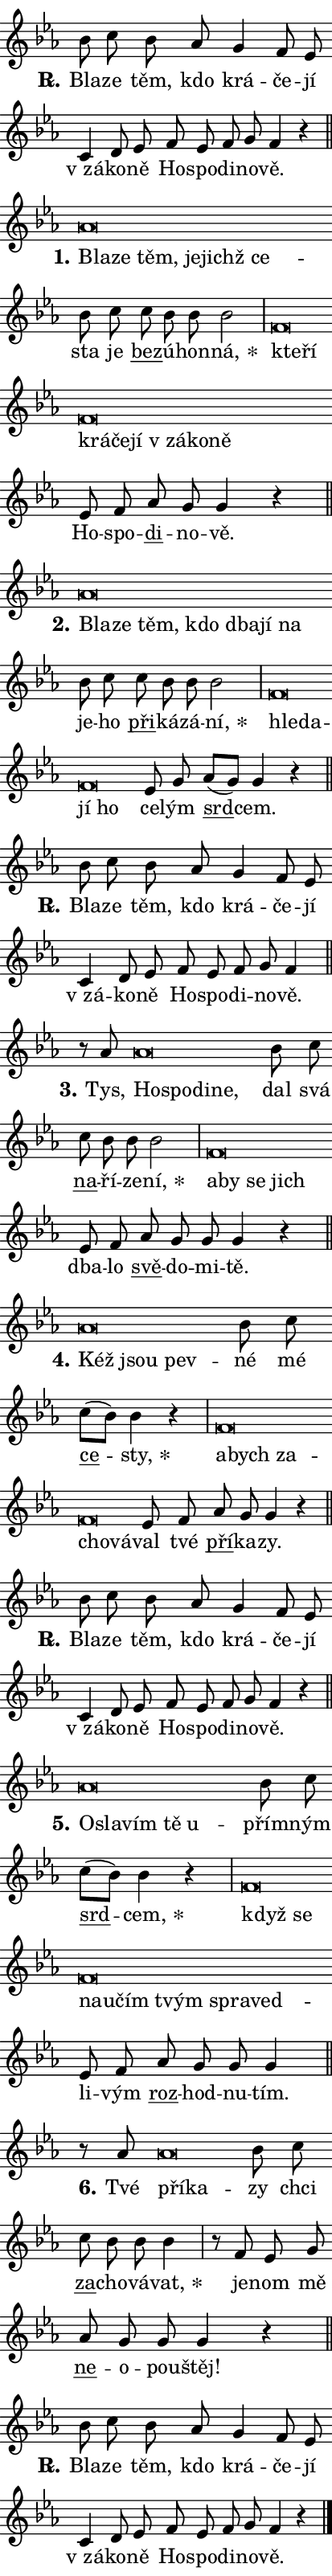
\version "2.22.1"
\header { tagline = "" }
\paper {
  indent = 0\cm
  top-margin = 0\cm
  right-margin = 0\cm
  bottom-margin = 0\cm
  left-margin = 0\cm
  paper-width = 7\cm
  page-breaking = #ly:one-page-breaking
  system-system-spacing.basic-distance = #11
  score-system-spacing.basic-distance = #11
  ragged-last = ##f
}


%% Author: Thomas Morley
%% https://lists.gnu.org/archive/html/lilypond-user/2020-05/msg00002.html
#(define (line-position grob)
"Returns position of @var[grob} in current system:
   @code{'start}, if at first time-step
   @code{'end}, if at last time-step
   @code{'middle} otherwise
"
  (let* ((col (ly:item-get-column grob))
         (ln (ly:grob-object col 'left-neighbor))
         (rn (ly:grob-object col 'right-neighbor))
         (col-to-check-left (if (ly:grob? ln) ln col))
         (col-to-check-right (if (ly:grob? rn) rn col))
         (break-dir-left
           (and
             (ly:grob-property col-to-check-left 'non-musical #f)
             (ly:item-break-dir col-to-check-left)))
         (break-dir-right
           (and
             (ly:grob-property col-to-check-right 'non-musical #f)
             (ly:item-break-dir col-to-check-right))))
        (cond ((eqv? 1 break-dir-left) 'start)
              ((eqv? -1 break-dir-right) 'end)
              (else 'middle))))

#(define (tranparent-at-line-position vctor)
  (lambda (grob)
  "Relying on @code{line-position} select the relevant enry from @var{vctor}.
Used to determine transparency,"
    (case (line-position grob)
      ((end) (not (vector-ref vctor 0)))
      ((middle) (not (vector-ref vctor 1)))
      ((start) (not (vector-ref vctor 2))))))

noteHeadBreakVisibility =
#(define-music-function (break-visibility)(vector?)
"Makes @code{NoteHead}s transparent relying on @var{break-visibility}"
#{
  \override NoteHead.transparent =
    #(tranparent-at-line-position break-visibility)
#})

#(define delete-ledgers-for-transparent-note-heads
  (lambda (grob)
    "Reads whether a @code{NoteHead} is transparent.
If so this @code{NoteHead} is removed from @code{'note-heads} from
@var{grob}, which is supposed to be @code{LedgerLineSpanner}.
As a result ledgers are not printed for this @code{NoteHead}"
    (let* ((nhds-array (ly:grob-object grob 'note-heads))
           (nhds-list
             (if (ly:grob-array? nhds-array)
                 (ly:grob-array->list nhds-array)
                 '()))
           ;; Relies on the transparent-property being done before
           ;; Staff.LedgerLineSpanner.after-line-breaking is executed.
           ;; This is fragile ...
           (to-keep
             (remove
               (lambda (nhd)
                 (ly:grob-property nhd 'transparent #f))
               nhds-list)))
      ;; TODO find a better method to iterate over grob-arrays, similiar
      ;; to filter/remove etc for lists
      ;; For now rebuilt from scratch
      (set! (ly:grob-object grob 'note-heads)  '())
      (for-each
        (lambda (nhd)
          (ly:pointer-group-interface::add-grob grob 'note-heads nhd))
        to-keep))))

hideNotes = {
  \noteHeadBreakVisibility #begin-of-line-visible
}
unHideNotes = {
  \noteHeadBreakVisibility #all-visible
}

% work-around for resetting accidentals
% https://lilypond.org/doc/v2.23/Documentation/notation/displaying-rhythms#unmetered-music
cadenzaMeasure = {
  \cadenzaOff
  \partial 1024 s1024
  \cadenzaOn
}

#(define-markup-command (accent layout props text) (markup?)
  "Underline accented syllable"
  (interpret-markup layout props
    #{\markup \override #'(offset . 4.3) \underline { #text }#}))

responsum = \markup \concat {
  "R" \hspace #-1.05 \path #0.1 #'((moveto 0 0.07) (lineto 0.9 0.8)) \hspace #0.05 "."
}

\layout {
    \context {
        \Staff
        \remove "Time_signature_engraver"
        \override LedgerLineSpanner.after-line-breaking = #delete-ledgers-for-transparent-note-heads
    }
    \context {
        \Voice {
            \override NoteHead.output-attributes = #'((class . "notehead"))
            \override Hairpin.height = #0.55
        }
    }
    \context {
        \Lyrics {
            \override StanzaNumber.output-attributes = #'((class . "stanzanumber"))
            \override LyricSpace.minimum-distance = #0.9
            \override LyricText.font-name = #"TeX Gyre Schola"
            \override LyricText.font-size = 1
            \override StanzaNumber.font-name = #"TeX Gyre Schola Bold"
            \override StanzaNumber.font-size = 1
        }
    }
}

% magnetic-lyrics.ily
%
%   written by
%     Jean Abou Samra <jean@abou-samra.fr>
%     Werner Lemberg <wl@gnu.org>
%
%   adapted by
%     Jiri Hon <jiri.hon@gmail.com>
%
% Version 2022-Apr-15

% https://www.mail-archive.com/lilypond-user@gnu.org/msg149350.html

#(define (Left_hyphen_pointer_engraver context)
   "Collect syllable-hyphen-syllable occurrences in lyrics and store
them in properties.  This engraver only looks to the left.  For
example, if the lyrics input is @code{foo -- bar}, it does the
following.

@itemize @bullet
@item
Set the @code{text} property of the @code{LyricHyphen} grob between
@q{foo} and @q{bar} to @code{foo}.

@item
Set the @code{left-hyphen} property of the @code{LyricText} grob with
text @q{foo} to the @code{LyricHyphen} grob between @q{foo} and
@q{bar}.
@end itemize

Use this auxiliary engraver in combination with the
@code{lyric-@/text::@/apply-@/magnetic-@/offset!} hook."
   (let ((hyphen #f)
         (text #f))
     (make-engraver
      (acknowledgers
       ((lyric-syllable-interface engraver grob source-engraver)
        (set! text grob)))
      (end-acknowledgers
       ((lyric-hyphen-interface engraver grob source-engraver)
        ;(when (not (grob::has-interface grob 'lyric-space-interface))
          (set! hyphen grob)));)
      ((stop-translation-timestep engraver)
       (when (and text hyphen)
         (ly:grob-set-object! text 'left-hyphen hyphen))
       (set! text #f)
       (set! hyphen #f)))))

#(define (lyric-text::apply-magnetic-offset! grob)
   "If the space between two syllables is less than the value in
property @code{LyricText@/.details@/.squash-threshold}, move the right
syllable to the left so that it gets concatenated with the left
syllable.

Use this function as a hook for
@code{LyricText@/.after-@/line-@/breaking} if the
@code{Left_@/hyphen_@/pointer_@/engraver} is active."
   (let ((hyphen (ly:grob-object grob 'left-hyphen #f)))
     (when hyphen
       (let ((left-text (ly:spanner-bound hyphen LEFT)))
         (when (grob::has-interface left-text 'lyric-syllable-interface)
           (let* ((common (ly:grob-common-refpoint grob left-text X))
                  (this-x-ext (ly:grob-extent grob common X))
                  (left-x-ext
                   (begin
                     ;; Trigger magnetism for left-text.
                     (ly:grob-property left-text 'after-line-breaking)
                     (ly:grob-extent left-text common X)))
                  ;; `delta` is the gap width between two syllables.
                  (delta (- (interval-start this-x-ext)
                            (interval-end left-x-ext)))
                  (details (ly:grob-property grob 'details))
                  (threshold (assoc-get 'squash-threshold details 0.2)))
             (when (< delta threshold)
               (let* (;; We have to manipulate the input text so that
                      ;; ligatures crossing syllable boundaries are not
                      ;; disabled.  For languages based on the Latin
                      ;; script this is essentially a beautification.
                      ;; However, for non-Western scripts it can be a
                      ;; necessity.
                      (lt (ly:grob-property left-text 'text))
                      (rt (ly:grob-property grob 'text))
                      (is-space (grob::has-interface hyphen 'lyric-space-interface))
                      (space (if is-space " " ""))
                      (space-markup (grob-interpret-markup grob " "))
                      (space-size (interval-length (ly:stencil-extent space-markup X)))
                      (extra-delta (if is-space space-size 0))
                      ;; Append new syllable.
                      (ltrt-space (if (and (string? lt) (string? rt))
                                (string-append lt space rt)
                                (make-concat-markup (list lt space rt))))
                      ;; Right-align `ltrt` to the right side.
                      (ltrt-space-markup (grob-interpret-markup
                               grob
                               (make-translate-markup
                                (cons (interval-length this-x-ext) 0)
                                (make-right-align-markup ltrt-space)))))
                 (begin
                   ;; Don't print `left-text`.
                   (ly:grob-set-property! left-text 'stencil #f)
                   ;; Set text and stencil (which holds all collected
                   ;; syllables so far) and shift it to the left.
                   (ly:grob-set-property! grob 'text ltrt-space)
                   (ly:grob-set-property! grob 'stencil ltrt-space-markup)
                   (ly:grob-translate-axis! grob (- (- delta extra-delta)) X))))))))))


#(define (lyric-hyphen::displace-bounds-first grob)
   ;; Make very sure this callback isn't triggered too early.
   (let ((left (ly:spanner-bound grob LEFT))
         (right (ly:spanner-bound grob RIGHT)))
     (ly:grob-property left 'after-line-breaking)
     (ly:grob-property right 'after-line-breaking)
     (ly:lyric-hyphen::print grob)))

squashThreshold = #0.4

\layout {
  \context {
    \Lyrics
    \consists #Left_hyphen_pointer_engraver
    \override LyricText.after-line-breaking =
      #lyric-text::apply-magnetic-offset!
    \override LyricHyphen.stencil = #lyric-hyphen::displace-bounds-first
    \override LyricText.details.squash-threshold = \squashThreshold
    \override LyricHyphen.minimum-distance = 0
    \override LyricHyphen.minimum-length = \squashThreshold
  }
}

squash = \override LyricText.details.squash-threshold = 9999
unSquash = \override LyricText.details.squash-threshold = \squashThreshold

left = \override LyricText.self-alignment-X = #LEFT
unLeft = \revert LyricText.self-alignment-X

starOffset = #(lambda (grob) 
                (let ((x_offset (ly:self-alignment-interface::aligned-on-x-parent grob)))
                  (if (= x_offset 0) 0 (+ x_offset 1.2))))

star = #(define-music-function (syllable)(string?)
"Append star separator at the end of a syllable"
#{
  \once \override LyricText.X-offset = #starOffset
  \lyricmode { \markup {
    #syllable
    \override #'((font-name . "TeX Gyre Schola Bold")) \hspace #0.2 \lower #0.65 \larger "*"
  } }
#})

starAccent = #(define-music-function (syllable)(string?)
"Append star separator at the end of a syllable and make accent"
#{
  \once \override LyricText.X-offset = #starOffset
  \lyricmode { \markup {
    \accent #syllable
    \override #'((font-name . "TeX Gyre Schola Bold")) \hspace #0.2 \lower #0.65 \larger "*"
  } }
#})

breath = #(define-music-function (syllable)(string?)
"Append breathing indicator at the end of a syllable"
#{
  \lyricmode { \markup { #syllable "+" } }
#})

optionalBreath = #(define-music-function (syllable)(string?)
"Append optional breathing indicator at the end of a syllable"
#{
  \lyricmode { \markup { #syllable "(+)" } }
#})


\score {
    <<
        \new Voice = "melody" { \cadenzaOn \key es \major \relative { bes'8 c bes as g4 f8 es \bar "" c4 d8 es \bar "" f es f g f4 r \cadenzaMeasure \bar "||" \break }
\relative { as'\breve*1/16 \hideNotes \breve*1/16 \bar "" \breve*1/16 \bar "" \breve*1/16 \bar "" \breve*1/16 \breve*1/16 \bar "" \unHideNotes bes8 c \bar "" c bes bes bes2 \cadenzaMeasure \bar "|" f\breve*1/16 \hideNotes \breve*1/16 \bar "" \breve*1/16 \bar "" \breve*1/16 \bar "" \breve*1/16 \bar "" \breve*1/16 \bar "" \breve*1/16 \breve*1/16 \bar "" \unHideNotes es8 f \bar "" as g g4 r \cadenzaMeasure \bar "||" \break }
\relative { as'\breve*1/16 \hideNotes \breve*1/16 \bar "" \breve*1/16 \bar "" \breve*1/16 \bar "" \breve*1/16 \bar "" \breve*1/16 \breve*1/16 \bar "" \unHideNotes bes8 c \bar "" c bes bes bes2 \cadenzaMeasure \bar "|" f\breve*1/16 \hideNotes \breve*1/16 \bar "" \breve*1/16 \breve*1/16 \bar "" \unHideNotes es8 g \bar "" as[( g)] g4 r \cadenzaMeasure \bar "||" \break }
\relative { bes'8 c bes as g4 f8 es \bar "" c4 d8 es \bar "" f es f g f4 \cadenzaMeasure \bar "||" \break }
\relative { r8 as' as\breve*1/16 \hideNotes \breve*1/16 \bar "" \breve*1/16 \breve*1/16 \bar "" \unHideNotes bes8 c \bar "" c bes bes bes2 \cadenzaMeasure \bar "|" f\breve*1/16 \hideNotes \breve*1/16 \bar "" \breve*1/16 \breve*1/16 \bar "" \unHideNotes es8 f \bar "" as g g g4 r \cadenzaMeasure \bar "||" \break }
\relative { as'\breve*1/16 \hideNotes \breve*1/16 \breve*1/16 \bar "" \unHideNotes bes8 c \bar "" c[( bes)] bes4 r \cadenzaMeasure \bar "|" f\breve*1/16 \hideNotes \breve*1/16 \bar "" \breve*1/16 \bar "" \breve*1/16 \breve*1/16 \bar "" \unHideNotes es8 f \bar "" as g g4 r \cadenzaMeasure \bar "||" \break }
\relative { bes'8 c bes as g4 f8 es \bar "" c4 d8 es \bar "" f es f g f4 r \cadenzaMeasure \bar "||" \break }
\relative { as'\breve*1/16 \hideNotes \breve*1/16 \bar "" \breve*1/16 \bar "" \breve*1/16 \breve*1/16 \bar "" \unHideNotes bes8 c \bar "" c[( bes)] bes4 r \cadenzaMeasure \bar "|" f\breve*1/16 \hideNotes \breve*1/16 \bar "" \breve*1/16 \bar "" \breve*1/16 \bar "" \breve*1/16 \bar "" \breve*1/16 \bar "" \breve*1/16 \breve*1/16 \bar "" \unHideNotes es8 f \bar "" as g g g4 \cadenzaMeasure \bar "||" \break }
\relative { r8 as' as\breve*1/16 \hideNotes \breve*1/16 \bar "" \unHideNotes bes8 c \bar "" c bes bes bes4 \cadenzaMeasure \bar "|" r8 f es8 g \bar "" as g g g4 r \cadenzaMeasure \bar "||" \break }
\relative { bes'8 c bes as g4 f8 es \bar "" c4 d8 es \bar "" f es f g f4 r \cadenzaMeasure \bar "||" \break } \bar "|." }
        \new Lyrics \lyricsto "melody" { \lyricmode { \set stanza = \responsum
Bla -- ze těm, kdo krá -- če -- jí "v zá" -- ko -- ně Ho -- spo -- di -- no -- vě.
\set stanza = "1."
\left Bla -- \squash ze těm, je -- jichž ce -- \unLeft \unSquash sta je \markup \accent bez -- ú -- hon -- \star ná, \left kte -- \squash ří krá -- če -- jí "v zá" -- ko -- ně \unLeft \unSquash Ho -- spo -- \markup \accent di -- no -- vě.
\set stanza = "2."
\left Bla -- \squash ze těm, kdo dba -- jí na \unLeft \unSquash je -- ho \markup \accent při -- ká -- zá -- \star ní, \left hle -- \squash da -- jí ho \unLeft \unSquash ce -- lým \markup \accent srd -- cem.
\set stanza = \responsum
Bla -- ze těm, kdo krá -- če -- jí "v zá" -- ko -- ně Ho -- spo -- di -- no -- vě.
\set stanza = "3."
Tys, \left Ho -- \squash spo -- di -- ne, \unLeft \unSquash dal svá \markup \accent na -- ří -- ze -- \star ní, \left a -- \squash by se jich \unLeft \unSquash dba -- lo \markup \accent svě -- do -- mi -- tě.
\set stanza = "4."
\left Kéž \squash jsou pev -- \unLeft \unSquash né mé \markup \accent ce -- \star sty, \left a -- \squash bych za -- cho -- vá -- \unLeft \unSquash val tvé \markup \accent pří -- ka -- zy.
\set stanza = \responsum
Bla -- ze těm, kdo krá -- če -- jí "v zá" -- ko -- ně Ho -- spo -- di -- no -- vě.
\set stanza = "5."
\left O -- \squash sla -- vím tě u -- \unLeft \unSquash přím -- ným \markup \accent srd -- \star cem, \left když \squash se na -- u -- čím tvým spra -- ved -- \unLeft \unSquash li -- vým \markup \accent roz -- hod -- nu -- tím.
\set stanza = "6."
Tvé \left pří -- \squash ka -- \unLeft \unSquash zy chci \markup \accent za -- cho -- vá -- \star vat, je -- nom mě \markup \accent ne -- o -- pou -- štěj!
\set stanza = \responsum
Bla -- ze těm, kdo krá -- če -- jí "v zá" -- ko -- ně Ho -- spo -- di -- no -- vě. } }
    >>
    \layout {}
}
